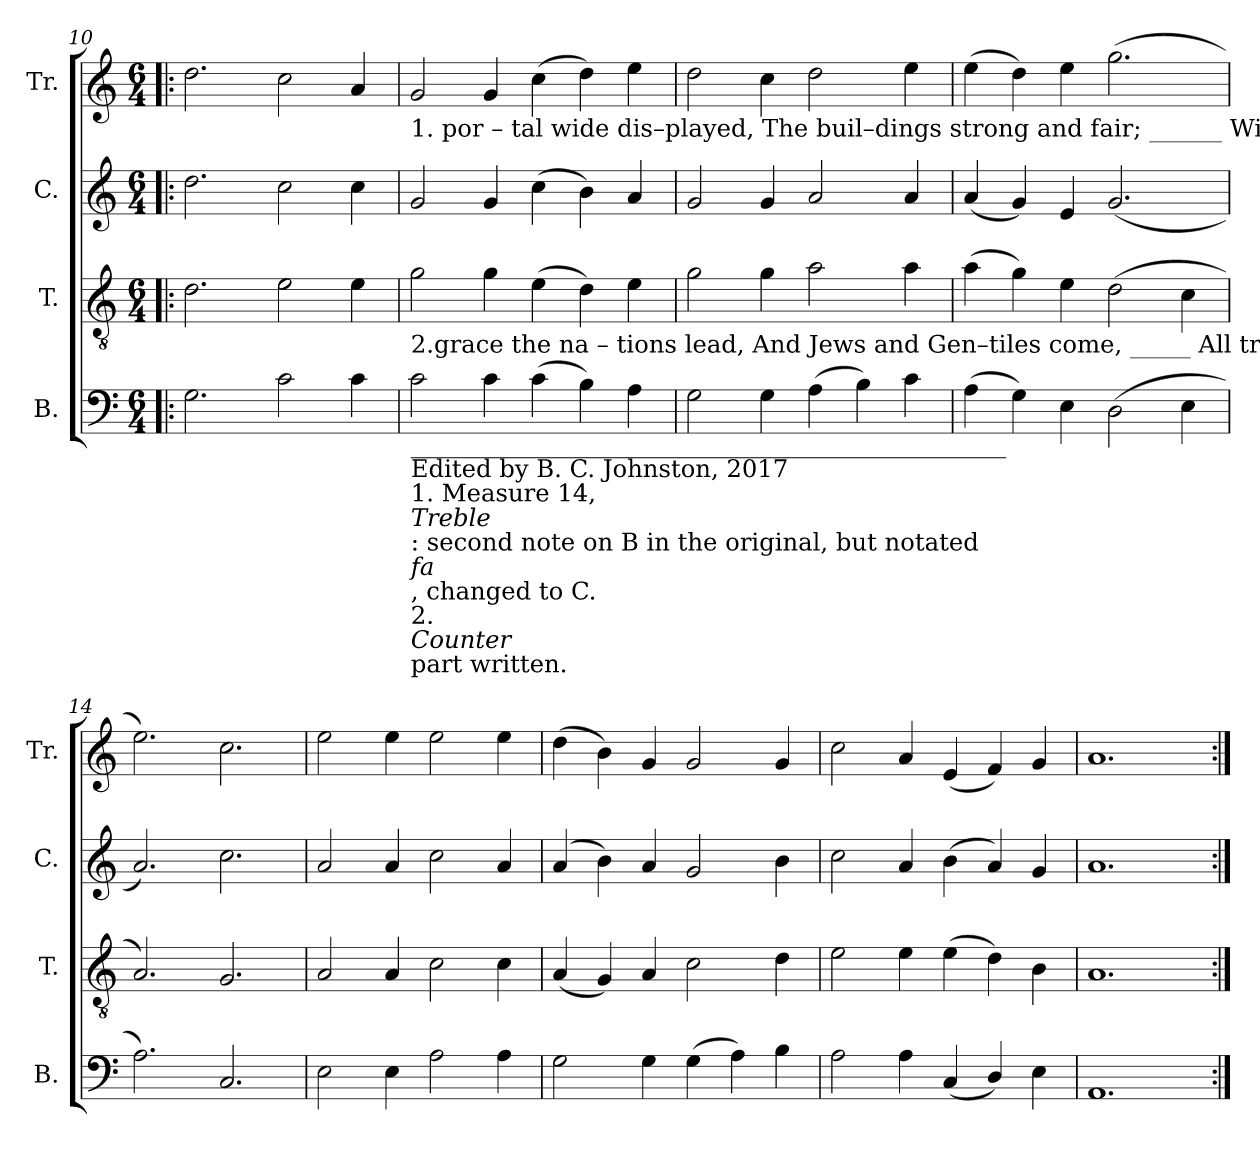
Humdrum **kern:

**kern	**kern	**kern	**kern
*part4	*part3	*part2	*part1
*staff4	*staff3	*staff2	*staff1
*I"B.	*I"T.	*I"C.	*I"Tr.
*I'B.	*I'T.	*I'C.	*I'Tr.
*clefF4	*clefGv2	*clefG2	*clefG2
*k[]	*k[]	*k[]	*k[]
*M6/4	*M6/4	*M6/4	*M6/4
=10!|:	=10!|:	=10!|:	=10!|:
2.G!\	2.d!\	2.dd!\	2.dd!\
2c!\	2e!\	2cc!\	2cc!\
4c!\	4e!\	4cc!\	4a!/
!!LO:LB:g=z
=11	=11	=11	=11
!	!	!	!LO:TX:b:t=1. por – tal   wide  dis–played, The buil–dings strong  and  fair; ______     With – in  are  pas–tures  flesh  and  green,     And  li – ving  streams  are  there.
!	!LO:TX:b:t=2.grace  the  na – tions   lead,   And  Jews and  Gen–tiles  come, _____       All  traveling  though  one  beauteous  gate     To    one    e – ter   –  nal   home.	!	!
!LO:TX:b:t=_________________________________________________	!	!	!
!LO:TX:b:t=Edited by B. C. Johnston, 2017	!	!	!
!LO:TX:b:t=1. Measure 14,	!	!	!
!LO:TX:b:i:t=Treble	!	!	!
!LO:TX:b:t=&colon; second note on B in the original, but notated	!	!	!
!LO:TX:b:i:t=fa	!	!	!
!LO:TX:b:t=, changed to C.	!	!	!
!LO:TX:b:t=2.	!	!	!
!LO:TX:b:i:t=Counter	!	!	!
!LO:TX:b:t=part written.	!	!	!
2c!\	2g!\	2g!/	2g!/
4c!\	4g!\	4g!/	4g!/
(4c!\	(4e!\	(4cc!\	(4cc!\
4B!\)	4d!\)	4b!\)	4dd!\)
4A!\	4e!\	4a!/	4ee!\
=12	=12	=12	=12
2G!\	2g!\	2g!/	2dd!\
4G!\	4g!\	4g!/	4cc!\
(4A!\	2a!\	2a!/	2dd!\
4B!\)	.	.	.
4c!\	4a!\	4a!/	4ee!\
=13	=13	=13	=13
(4A!\	(4a!\	(4a!/	(4ee!\
4G!\)	4g!\)	4g!/)	4dd!\)
4E!\	4e!\	4e!/	4ee!\
(2D!\	(2d!\	(2.g!/	(2.gg!\
4E!\	4c!\	.	.
=14	=14	=14	=14
2.A!\)	2.A!/)	2.a!/)	2.ee!\)
2.C!/	2.G!/	2.cc!\	2.cc!\
=15	=15	=15	=15
2E!\	2A!/	2a!/	2ee!\
4E!\	4A!/	4a!/	4ee!\
2A!\	2c!\	2cc!\	2ee!\
4A!\	4c!\	4a!/	4ee!\
=16	=16	=16	=16
2G!\	(4A!/	(4a!/	(4dd!\
.	4G!/)	4b!\)	4b!\)
4G!\	4A!/	4a!/	4g!/
(4G!\	2c!\	2g!/	2g!/
4A!\)	.	.	.
4B!\	4d!\	4b!\	4g!/
=17	=17	=17	=17
2A!\	2e!\	2cc!\	2cc!\
4A!\	4e!\	4a!/	4a!/
(4C!/	(4e!\	(4b!\	(4e!/
4D!/)	4d!\)	4a!/)	4f!/)
4E!\	4B!\	4g!/	4g!/
=18	=18	=18	=18
1.AA!	1.A!	1.a!	1.a!
=:|!	=:|!	=:|!	=:|!
*-	*-	*-	*-
